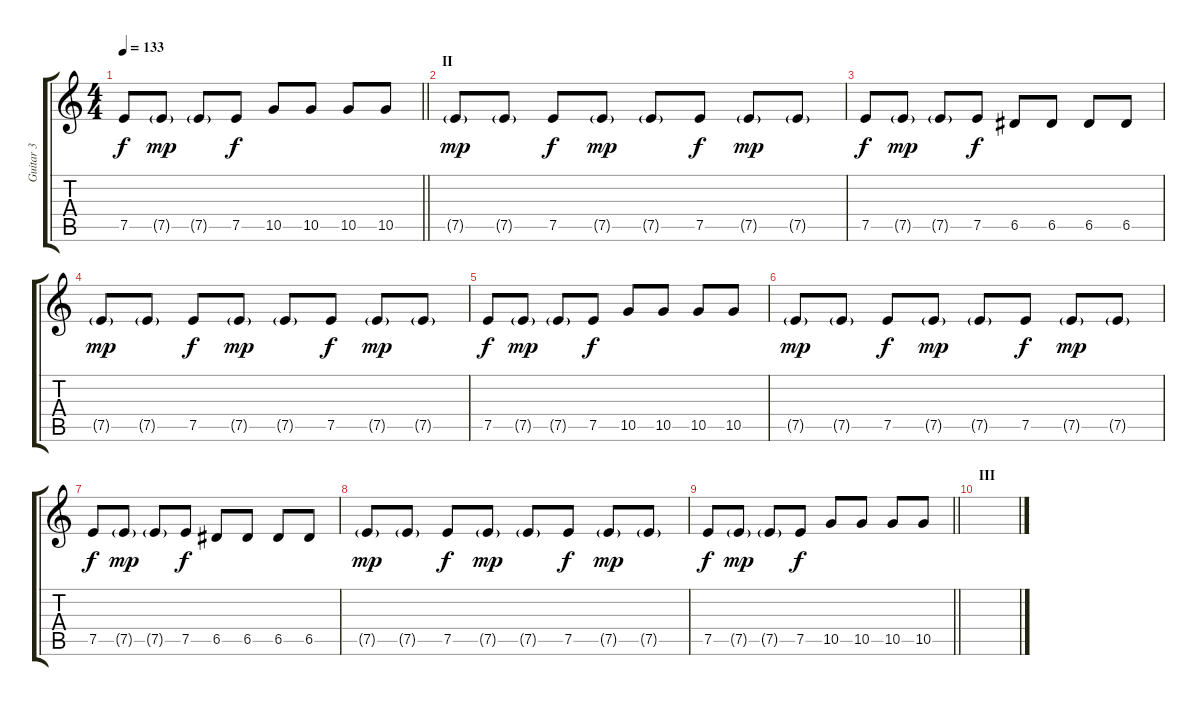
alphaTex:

\track ("Guitar 3" "Guitar 3") {instrument overdrivenguitar}
\staff {score tabs}
\tuning (E4 B3 G3 D3 A2 E2) {hide}
\ts (4 4)
\tempo 133
\clef g2
\barLineRight lightlight
\ks c
7.5.8{dy f} 7.5{g}.8{dy mp} 7.5{g}.8 7.5.8{dy f} 10.5.8 10.5.8 10.5.8 10.5.8 |
\section ("" "II")
7.5{g}.8{dy mp} 7.5{g}.8 7.5.8{dy f} 7.5{g}.8{dy mp} 7.5{g}.8 7.5.8{dy f} 7.5{g}.8{dy mp} 7.5{g}.8 |
7.5.8{dy f} 7.5{g}.8{dy mp} 7.5{g}.8 7.5.8{dy f} 6.5.8 6.5.8 6.5.8 6.5.8 |
7.5{g}.8{dy mp} 7.5{g}.8 7.5.8{dy f} 7.5{g}.8{dy mp} 7.5{g}.8 7.5.8{dy f} 7.5{g}.8{dy mp} 7.5{g}.8 |
7.5.8{dy f} 7.5{g}.8{dy mp} 7.5{g}.8 7.5.8{dy f} 10.5.8 10.5.8 10.5.8 10.5.8 |
7.5{g}.8{dy mp} 7.5{g}.8 7.5.8{dy f} 7.5{g}.8{dy mp} 7.5{g}.8 7.5.8{dy f} 7.5{g}.8{dy mp} 7.5{g}.8 |
7.5.8{dy f} 7.5{g}.8{dy mp} 7.5{g}.8 7.5.8{dy f} 6.5.8 6.5.8 6.5.8 6.5.8 |
7.5{g}.8{dy mp} 7.5{g}.8 7.5.8{dy f} 7.5{g}.8{dy mp} 7.5{g}.8 7.5.8{dy f} 7.5{g}.8{dy mp} 7.5{g}.8 |
\barLineRight lightlight
7.5.8{dy f} 7.5{g}.8{dy mp} 7.5{g}.8 7.5.8{dy f} 10.5.8 10.5.8 10.5.8 10.5.8 |
\section ("" "III")
